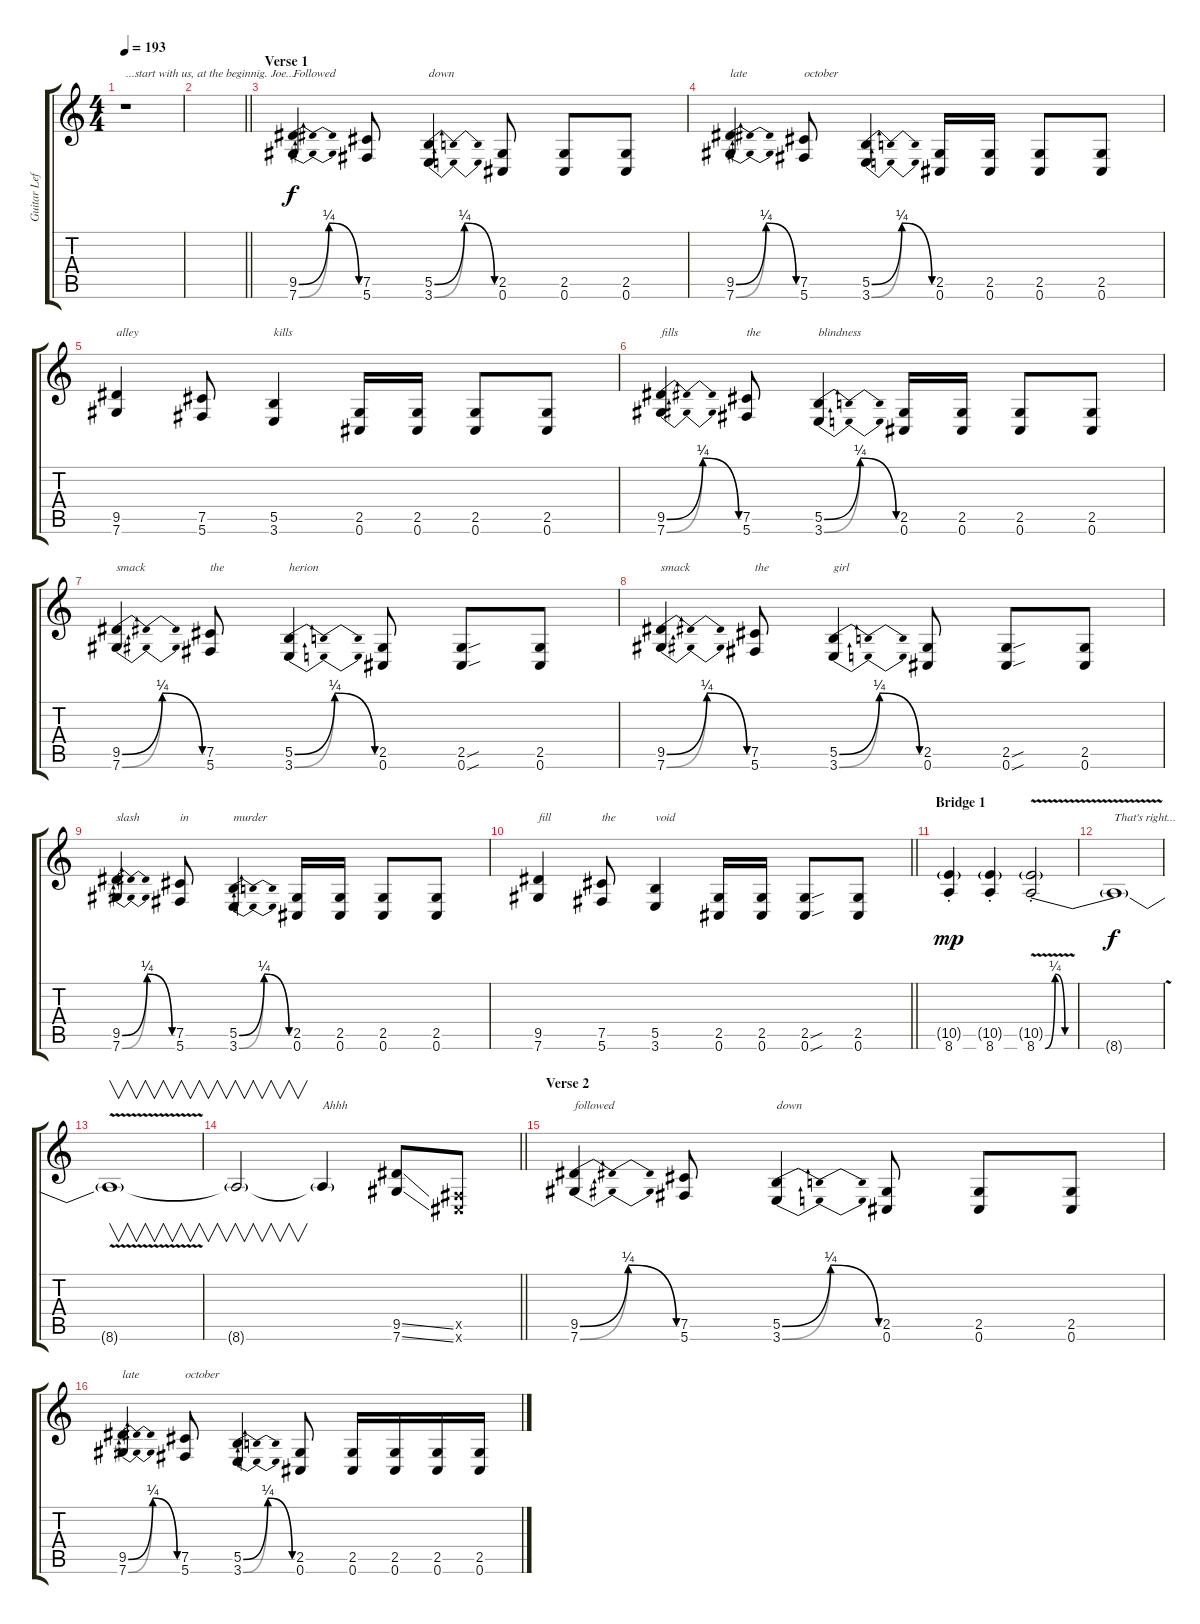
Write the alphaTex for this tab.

\track ("Guitar Left" "Guitar Lef") {instrument distortionguitar}
\staff {score tabs}
\tuning (Db4 Ab3 E3 B2 Gb2 Db2) {hide}
\ts (4 4)
\tempo 193
\clef g2
\ks c
r.1{txt "...start with us, at the beginnig. Joe..." dy f instrument distortionguitar} |
\barLineRight lightlight
|
\section ("" "Verse 1")
(9.5{be (bendrelease 0 0 30 1 30 1 60 0)} 7.6{be (bendrelease 0 0 30 1 30 1 60 0)}).4{txt "Followed"} (7.5 5.6).8 (5.5{be (bendrelease 0 0 30 1 30 1 60 0)} 3.6{be (bendrelease 0 0 30 1 30 1 60 0)}).4{txt "down"} (2.5 0.6).8 (2.5 0.6).8 (2.5 0.6).8 |
(9.5{be (bendrelease 0 0 30 1 30 1 60 0)} 7.6{be (bendrelease 0 0 30 1 30 1 60 0)}).4{txt "late"} (7.5 5.6).8{txt "october"} (5.5{be (bendrelease 0 0 30 1 30 1 60 0)} 3.6{be (bendrelease 0 0 30 1 30 1 60 0)}).4 (2.5 0.6).16 (2.5 0.6).16 (2.5 0.6).8 (2.5 0.6).8 |
(9.5 7.6).4{txt "alley"} (7.5 5.6).8 (5.5 3.6).4{txt "kills"} (2.5 0.6).16 (2.5 0.6).16 (2.5 0.6).8 (2.5 0.6).8 |
(9.5{be (bendrelease 0 0 30 1 30 1 60 0)} 7.6{be (bendrelease 0 0 30 1 30 1 60 0)}).4{txt "fills"} (7.5 5.6).8{txt "the"} (5.5{be (bendrelease 0 0 30 1 30 1 60 0)} 3.6{be (bendrelease 0 0 30 1 30 1 60 0)}).4{txt "blindness"} (2.5 0.6).16 (2.5 0.6).16 (2.5 0.6).8 (2.5 0.6).8 |
(9.5{be (bendrelease 0 0 30 1 30 1 60 0)} 7.6{be (bendrelease 0 0 30 1 30 1 60 0)}).4{txt "smack"} (7.5 5.6).8{txt "the"} (5.5{be (bendrelease 0 0 30 1 30 1 60 0)} 3.6{be (bendrelease 0 0 30 1 30 1 60 0)}).4{txt "herion"} (2.5 0.6).8 (2.5{sou} 0.6{sou}).8 (2.5 0.6).8 |
(9.5{be (bendrelease 0 0 30 1 30 1 60 0)} 7.6{be (bendrelease 0 0 30 1 30 1 60 0)}).4{txt "smack"} (7.5 5.6).8{txt "the"} (5.5{be (bendrelease 0 0 30 1 30 1 60 0)} 3.6{be (bendrelease 0 0 30 1 30 1 60 0)}).4{txt "girl"} (2.5 0.6).8 (2.5{sou} 0.6{sou}).8 (2.5 0.6).8 |
(9.5{be (bendrelease 0 0 30 1 30 1 60 0)} 7.6{be (bendrelease 0 0 30 1 30 1 60 0)}).4{txt "slash"} (7.5 5.6).8{txt "in"} (5.5{be (bendrelease 0 0 30 1 30 1 60 0)} 3.6{be (bendrelease 0 0 30 1 30 1 60 0)}).4{txt "murder"} (2.5 0.6).16 (2.5 0.6).16 (2.5 0.6).8 (2.5 0.6).8 |
\barLineRight lightlight
(9.5 7.6).4{txt "fill"} (7.5 5.6).8{txt "the"} (5.5 3.6).4{txt "void"} (2.5 0.6).16 (2.5 0.6).16 (2.5{sou} 0.6{sou}).8 (2.5 0.6).8 |
\section ("" "Bridge 1")
(10.5{g st} 8.6{st}).4{dy mp} (10.5{g st} 8.6{st}).4 (10.5{g st} 8.6{be (custom 0 0 5 1 10 0 60 0) v}).2 |
8.6{v t}.1{txt "That's right..." dy f} |
8.6{t}.1{v} |
\barLineRight lightlight
8.6{t}.2{v} 8.6{t}.4{txt "Ahhh"} (9.5{ss} 7.6{ss}).8 (0.5{x} 0.6{x}).8 |
\section ("" "Verse 2")
(9.5{be (bendrelease 0 0 30 1 30 1 60 0)} 7.6{be (bendrelease 0 0 30 1 30 1 60 0)}).4{txt "followed"} (7.5 5.6).8 (5.5{be (bendrelease 0 0 30 1 30 1 60 0)} 3.6{be (bendrelease 0 0 30 1 30 1 60 0)}).4{txt "down"} (2.5 0.6).8 (2.5 0.6).8 (2.5 0.6).8 |
(9.5{be (bendrelease 0 0 30 1 30 1 60 0)} 7.6{be (bendrelease 0 0 30 1 30 1 60 0)}).4{txt "late"} (7.5 5.6).8{txt "october"} (5.5{be (bendrelease 0 0 30 1 30 1 60 0)} 3.6{be (bendrelease 0 0 30 1 30 1 60 0)}).4 (2.5 0.6).8 (2.5 0.6).16 (2.5 0.6).16 (2.5 0.6).16 (2.5 0.6).16
